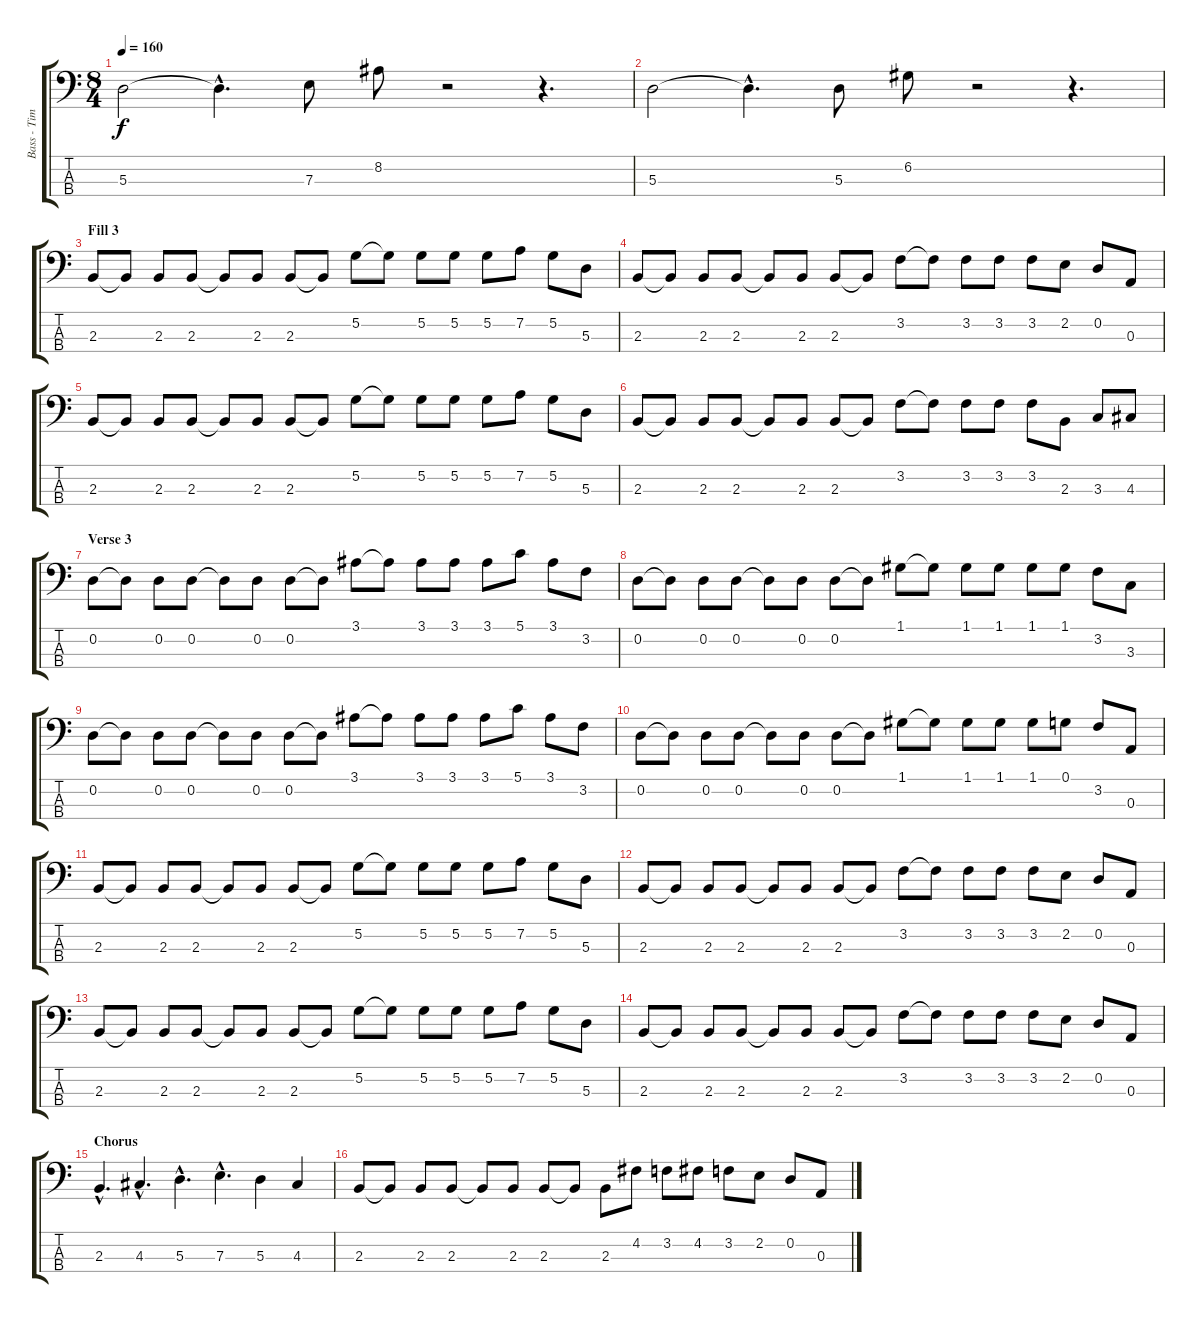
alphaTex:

\track ("Bass - Timi Hansen" "Bass - Tim") {instrument electricbasspick}
\staff {score tabs}
\tuning (G2 D2 A1 E1) {hide}
\ts (8 4)
\tempo 160
\clef f4
\ks c
5.3.2{dy f} 5.3{hac t}.4{d} 7.3.8 8.2.8 r.2 r.4{d} |
5.3.2 5.3{hac t}.4{d} 5.3.8 6.2.8 r.2 r.4{d} |
\section ("" "Fill 3")
2.3.8 2.3{t}.8 2.3.8 2.3.8 2.3{t}.8 2.3.8 2.3.8 2.3{t}.8 5.2.8 5.2{t}.8 5.2.8 5.2.8 5.2.8 7.2.8 5.2.8 5.3.8 |
2.3.8 2.3{t}.8 2.3.8 2.3.8 2.3{t}.8 2.3.8 2.3.8 2.3{t}.8 3.2.8 3.2{t}.8 3.2.8 3.2.8 3.2.8 2.2.8 0.2.8 0.3.8 |
2.3.8 2.3{t}.8 2.3.8 2.3.8 2.3{t}.8 2.3.8 2.3.8 2.3{t}.8 5.2.8 5.2{t}.8 5.2.8 5.2.8 5.2.8 7.2.8 5.2.8 5.3.8 |
2.3.8 2.3{t}.8 2.3.8 2.3.8 2.3{t}.8 2.3.8 2.3.8 2.3{t}.8 3.2.8 3.2{t}.8 3.2.8 3.2.8 3.2.8 2.3.8 3.3.8 4.3.8 |
\section ("" "Verse 3")
0.2.8 0.2{t}.8 0.2.8 0.2.8 0.2{t}.8 0.2.8 0.2.8 0.2{t}.8 3.1.8 3.1{t}.8 3.1.8 3.1.8 3.1.8 5.1.8 3.1.8 3.2.8 |
0.2.8 0.2{t}.8 0.2.8 0.2.8 0.2{t}.8 0.2.8 0.2.8 0.2{t}.8 1.1.8 1.1{t}.8 1.1.8 1.1.8 1.1.8 1.1.8 3.2.8 3.3.8 |
0.2.8 0.2{t}.8 0.2.8 0.2.8 0.2{t}.8 0.2.8 0.2.8 0.2{t}.8 3.1.8 3.1{t}.8 3.1.8 3.1.8 3.1.8 5.1.8 3.1.8 3.2.8 |
0.2.8 0.2{t}.8 0.2.8 0.2.8 0.2{t}.8 0.2.8 0.2.8 0.2{t}.8 1.1.8 1.1{t}.8 1.1.8 1.1.8 1.1.8 0.1.8 3.2.8 0.3.8 |
2.3.8 2.3{t}.8 2.3.8 2.3.8 2.3{t}.8 2.3.8 2.3.8 2.3{t}.8 5.2.8 5.2{t}.8 5.2.8 5.2.8 5.2.8 7.2.8 5.2.8 5.3.8 |
2.3.8 2.3{t}.8 2.3.8 2.3.8 2.3{t}.8 2.3.8 2.3.8 2.3{t}.8 3.2.8 3.2{t}.8 3.2.8 3.2.8 3.2.8 2.2.8 0.2.8 0.3.8 |
2.3.8 2.3{t}.8 2.3.8 2.3.8 2.3{t}.8 2.3.8 2.3.8 2.3{t}.8 5.2.8 5.2{t}.8 5.2.8 5.2.8 5.2.8 7.2.8 5.2.8 5.3.8 |
2.3.8 2.3{t}.8 2.3.8 2.3.8 2.3{t}.8 2.3.8 2.3.8 2.3{t}.8 3.2.8 3.2{t}.8 3.2.8 3.2.8 3.2.8 2.2.8 0.2.8 0.3.8 |
\section ("" "Chorus")
2.3{hac}.4{d} 4.3{hac}.4{d} 5.3{hac}.4{d} 7.3{hac}.4{d} 5.3.4 4.3.4 |
2.3.8 2.3{t}.8 2.3.8 2.3.8 2.3{t}.8 2.3.8 2.3.8 2.3{t}.8 2.3.8 4.2.8 3.2.8 4.2.8 3.2.8 2.2.8 0.2.8 0.3.8
